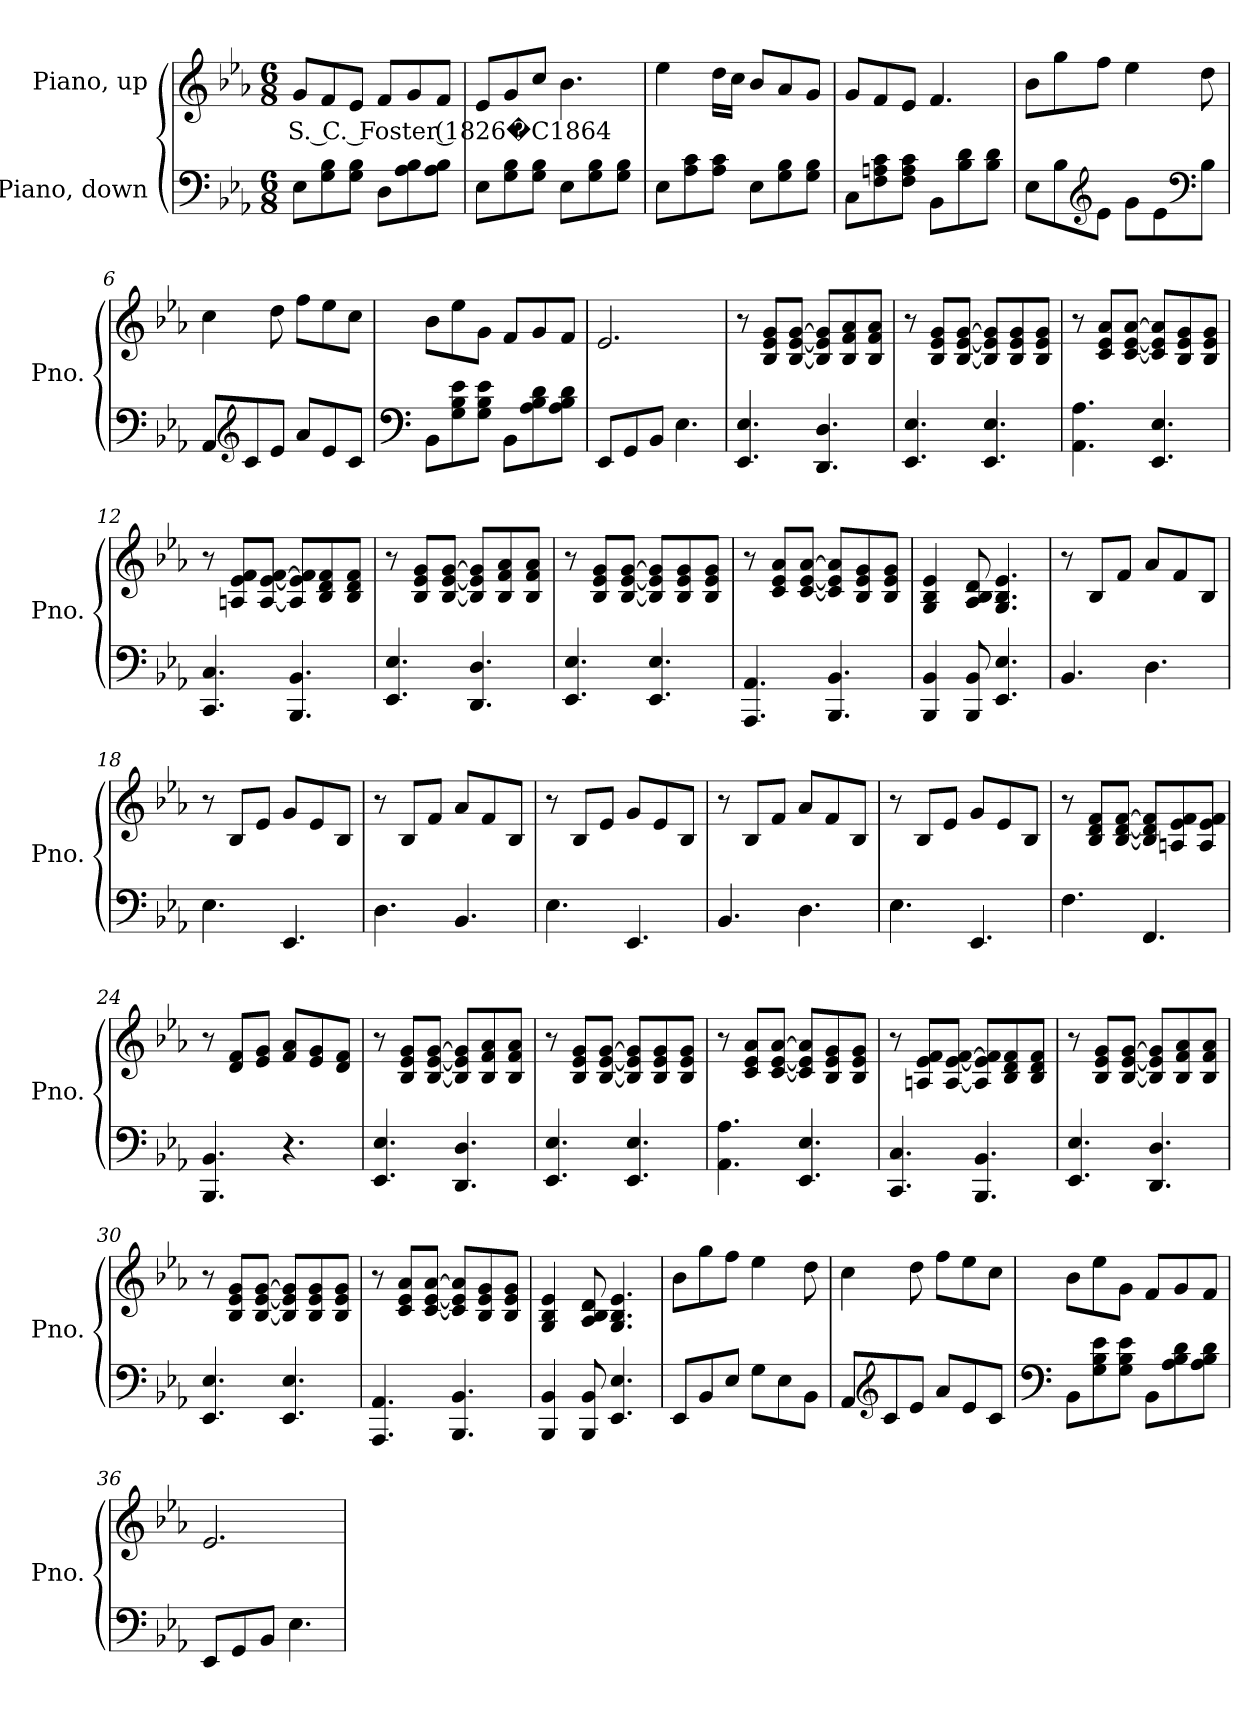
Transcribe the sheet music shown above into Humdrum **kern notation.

**kern	**kern	**text
*part2	*part1	*part1
*staff2	*staff1	*staff1
*I"Piano, down	*I"Piano, up	*
*I'Pno.	*I'Pno.	*
*clefF4	*clefG2	*
*k[b-e-a-]	*k[b-e-a-]	*
*M6/8	*M6/8	*
*MM48	*MM48	*
=1	=1	=1
!	!	!LO:LY:b
8E-\L	8g/L	S. C. Foster (1826�C1864
8G\ 8B-\	8f/	.
8G\ 8B-\J	8e-/J	.
8D\L	8f/L	.
8A-\ 8B-\	8g/	.
8A-\ 8B-\J	8f/J	.
=2	=2	=2
8E-\L	8e-/L	.
8G\ 8B-\	8g/	.
8G\ 8B-\J	8cc/J	.
8E-\L	4.b-\	.
8G\ 8B-\	.	.
8G\ 8B-\J	.	.
=3	=3	=3
8E-\L	4ee-\	.
8A-\ 8c\	.	.
8A-\ 8c\J	16dd\LL	.
.	16cc\JJ	.
8E-\L	8b-/L	.
8G\ 8B-\	8a-/	.
8G\ 8B-\J	8g/J	.
!!LO:LB:g=z
=4	=4	=4
8C\L	8g/L	.
8F\ 8An\ 8c\	8f/	.
8F\ 8A\ 8c\J	8e-/J	.
8BB-\L	4.f/	.
8B-\ 8d\	.	.
8B-\ 8d\J	.	.
=5	=5	=5
8E-\L	8b-\L	.
8B-\	8gg\	.
*clefG2	*	*
8e-\J	8ff\J	.
8g\L	4ee-\	.
8e-\	.	.
*clefF4	*	*
8B-\J	8dd\	.
=6	=6	=6
8AA-/L	4cc\	.
*clefG2	*	*
8c/	.	.
8e-/J	8dd\	.
8a-/L	8ff\L	.
8e-/	8ee-\	.
8c/J	8cc\J	.
=7	=7	=7
*clefF4	*	*
8BB-\L	8b-\L	.
8G\ 8B-\ 8e-\	8ee-\	.
8G\ 8B-\ 8e-\J	8g\J	.
8BB-\L	8f/L	.
8A-\ 8B-\ 8d\	8g/	.
8A-\ 8B-\ 8d\J	8f/J	.
=8	=8	=8
8EE-/L	2.e-/	.
8GG/	.	.
8BB-/J	.	.
4.E-\	.	.
!!LO:LB:g=z
=9	=9	=9
4.EE-/ 4.E-/	8r	.
.	8B-/ 8e-/ 8g/L	.
.	[8B-/ [8e-/ [8g/J	.
4.DD/ 4.D/	8B-/] 8e-/] 8g/]L	.
.	8B-/ 8f/ 8a-/	.
.	8B-/ 8f/ 8a-/J	.
=10	=10	=10
4.EE-/ 4.E-/	8r	.
.	8B-/ 8e-/ 8g/L	.
.	[8B-/ [8e-/ [8g/J	.
4.EE-/ 4.E-/	8B-/] 8e-/] 8g/]L	.
.	8B-/ 8e-/ 8g/	.
.	8B-/ 8e-/ 8g/J	.
=11	=11	=11
4.AA-\ 4.A-\	8r	.
.	8c/ 8e-/ 8a-/L	.
.	[8c/ [8e-/ [8a-/J	.
4.EE-/ 4.E-/	8c/] 8e-/] 8a-/]L	.
.	8B-/ 8e-/ 8g/	.
.	8B-/ 8e-/ 8g/J	.
=12	=12	=12
4.CC/ 4.C/	8r	.
.	8An/ 8e-/ 8f/L	.
.	[8A/ [8e-/ [8f/J	.
4.BBB-/ 4.BB-/	8A/] 8e-/] 8f/]L	.
.	8B-/ 8d/ 8f/	.
.	8B-/ 8d/ 8f/J	.
!!LO:LB:g=z
=13	=13	=13
4.EE-/ 4.E-/	8r	.
.	8B-/ 8e-/ 8g/L	.
.	[8B-/ [8e-/ [8g/J	.
4.DD/ 4.D/	8B-/] 8e-/] 8g/]L	.
.	8B-/ 8f/ 8a-/	.
.	8B-/ 8f/ 8a-/J	.
=14	=14	=14
4.EE-/ 4.E-/	8r	.
.	8B-/ 8e-/ 8g/L	.
.	[8B-/ [8e-/ [8g/J	.
4.EE-/ 4.E-/	8B-/] 8e-/] 8g/]L	.
.	8B-/ 8e-/ 8g/	.
.	8B-/ 8e-/ 8g/J	.
=15	=15	=15
4.AAA-/ 4.AA-/	8r	.
.	8c/ 8e-/ 8a-/L	.
.	[8c/ [8e-/ [8a-/J	.
4.BBB-/ 4.BB-/	8c/] 8e-/] 8a-/]L	.
.	8B-/ 8e-/ 8g/	.
.	8B-/ 8e-/ 8g/J	.
=16	=16	=16
4BBB-/ 4BB-/	4G/ 4B-/ 4e-/	.
8BBB-/ 8BB-/	8A-/ 8B-/ 8d/	.
4.EE-/ 4.E-/	4.G/ 4.B-/ 4.e-/	.
=17	=17	=17
4.BB-/	8r	.
.	8B-/L	.
.	8f/J	.
4.D\	8a-/L	.
.	8f/	.
.	8B-/J	.
!!LO:LB:g=z
=18	=18	=18
4.E-\	8r	.
.	8B-/L	.
.	8e-/J	.
4.EE-/	8g/L	.
.	8e-/	.
.	8B-/J	.
=19	=19	=19
4.D\	8r	.
.	8B-/L	.
.	8f/J	.
4.BB-/	8a-/L	.
.	8f/	.
.	8B-/J	.
=20	=20	=20
4.E-\	8r	.
.	8B-/L	.
.	8e-/J	.
4.EE-/	8g/L	.
.	8e-/	.
.	8B-/J	.
=21	=21	=21
4.BB-/	8r	.
.	8B-/L	.
.	8f/J	.
4.D\	8a-/L	.
.	8f/	.
.	8B-/J	.
=22	=22	=22
4.E-\	8r	.
.	8B-/L	.
.	8e-/J	.
4.EE-/	8g/L	.
.	8e-/	.
.	8B-/J	.
=23	=23	=23
4.F\	8r	.
.	8B-/ 8d/ 8f/L	.
.	[8B-/ [8d/ [8f/J	.
4.FF/	8B-/] 8d/] 8f/]L	.
.	8An/ 8e-/ 8f/	.
.	8A/ 8e-/ 8f/J	.
!!LO:LB:g=z
=24	=24	=24
4.BBB-/ 4.BB-/	8r	.
.	8d/ 8f/L	.
.	8e-/ 8g/J	.
4.r	8f/ 8a-/L	.
.	8e-/ 8g/	.
.	8d/ 8f/J	.
=25	=25	=25
4.EE-/ 4.E-/	8r	.
.	8B-/ 8e-/ 8g/L	.
.	[8B-/ [8e-/ [8g/J	.
4.DD/ 4.D/	8B-/] 8e-/] 8g/]L	.
.	8B-/ 8f/ 8a-/	.
.	8B-/ 8f/ 8a-/J	.
=26	=26	=26
4.EE-/ 4.E-/	8r	.
.	8B-/ 8e-/ 8g/L	.
.	[8B-/ [8e-/ [8g/J	.
4.EE-/ 4.E-/	8B-/] 8e-/] 8g/]L	.
.	8B-/ 8e-/ 8g/	.
.	8B-/ 8e-/ 8g/J	.
=27	=27	=27
4.AA-\ 4.A-\	8r	.
.	8c/ 8e-/ 8a-/L	.
.	[8c/ [8e-/ [8a-/J	.
4.EE-/ 4.E-/	8c/] 8e-/] 8a-/]L	.
.	8B-/ 8e-/ 8g/	.
.	8B-/ 8e-/ 8g/J	.
!!LO:PB:g=z
=28	=28	=28
4.CC/ 4.C/	8r	.
.	8An/ 8e-/ 8f/L	.
.	[8A/ [8e-/ [8f/J	.
4.BBB-/ 4.BB-/	8A/] 8e-/] 8f/]L	.
.	8B-/ 8d/ 8f/	.
.	8B-/ 8d/ 8f/J	.
=29	=29	=29
4.EE-/ 4.E-/	8r	.
.	8B-/ 8e-/ 8g/L	.
.	[8B-/ [8e-/ [8g/J	.
4.DD/ 4.D/	8B-/] 8e-/] 8g/]L	.
.	8B-/ 8f/ 8a-/	.
.	8B-/ 8f/ 8a-/J	.
=30	=30	=30
4.EE-/ 4.E-/	8r	.
.	8B-/ 8e-/ 8g/L	.
.	[8B-/ [8e-/ [8g/J	.
4.EE-/ 4.E-/	8B-/] 8e-/] 8g/]L	.
.	8B-/ 8e-/ 8g/	.
.	8B-/ 8e-/ 8g/J	.
=31	=31	=31
4.AAA-/ 4.AA-/	8r	.
.	8c/ 8e-/ 8a-/L	.
.	[8c/ [8e-/ [8a-/J	.
4.BBB-/ 4.BB-/	8c/] 8e-/] 8a-/]L	.
.	8B-/ 8e-/ 8g/	.
.	8B-/ 8e-/ 8g/J	.
=32	=32	=32
4BBB-/ 4BB-/	4G/ 4B-/ 4e-/	.
8BBB-/ 8BB-/	8A-/ 8B-/ 8d/	.
4.EE-/ 4.E-/	4.G/ 4.B-/ 4.e-/	.
!!LO:LB:g=z
=33	=33	=33
8EE-/L	8b-\L	.
8BB-/	8gg\	.
8E-/J	8ff\J	.
8G\L	4ee-\	.
8E-\	.	.
8BB-\J	8dd\	.
=34	=34	=34
8AA-/L	4cc\	.
*clefG2	*	*
8c/	.	.
8e-/J	8dd\	.
8a-/L	8ff\L	.
8e-/	8ee-\	.
8c/J	8cc\J	.
=35	=35	=35
*clefF4	*	*
8BB-\L	8b-\L	.
8G\ 8B-\ 8e-\	8ee-\	.
8G\ 8B-\ 8e-\J	8g\J	.
8BB-\L	8f/L	.
8A-\ 8B-\ 8d\	8g/	.
8A-\ 8B-\ 8d\J	8f/J	.
=36	=36	=36
8EE-/L	2.e-/	.
8GG/	.	.
8BB-/J	.	.
4.E-\	.	.
=	=	=
*-	*-	*-
